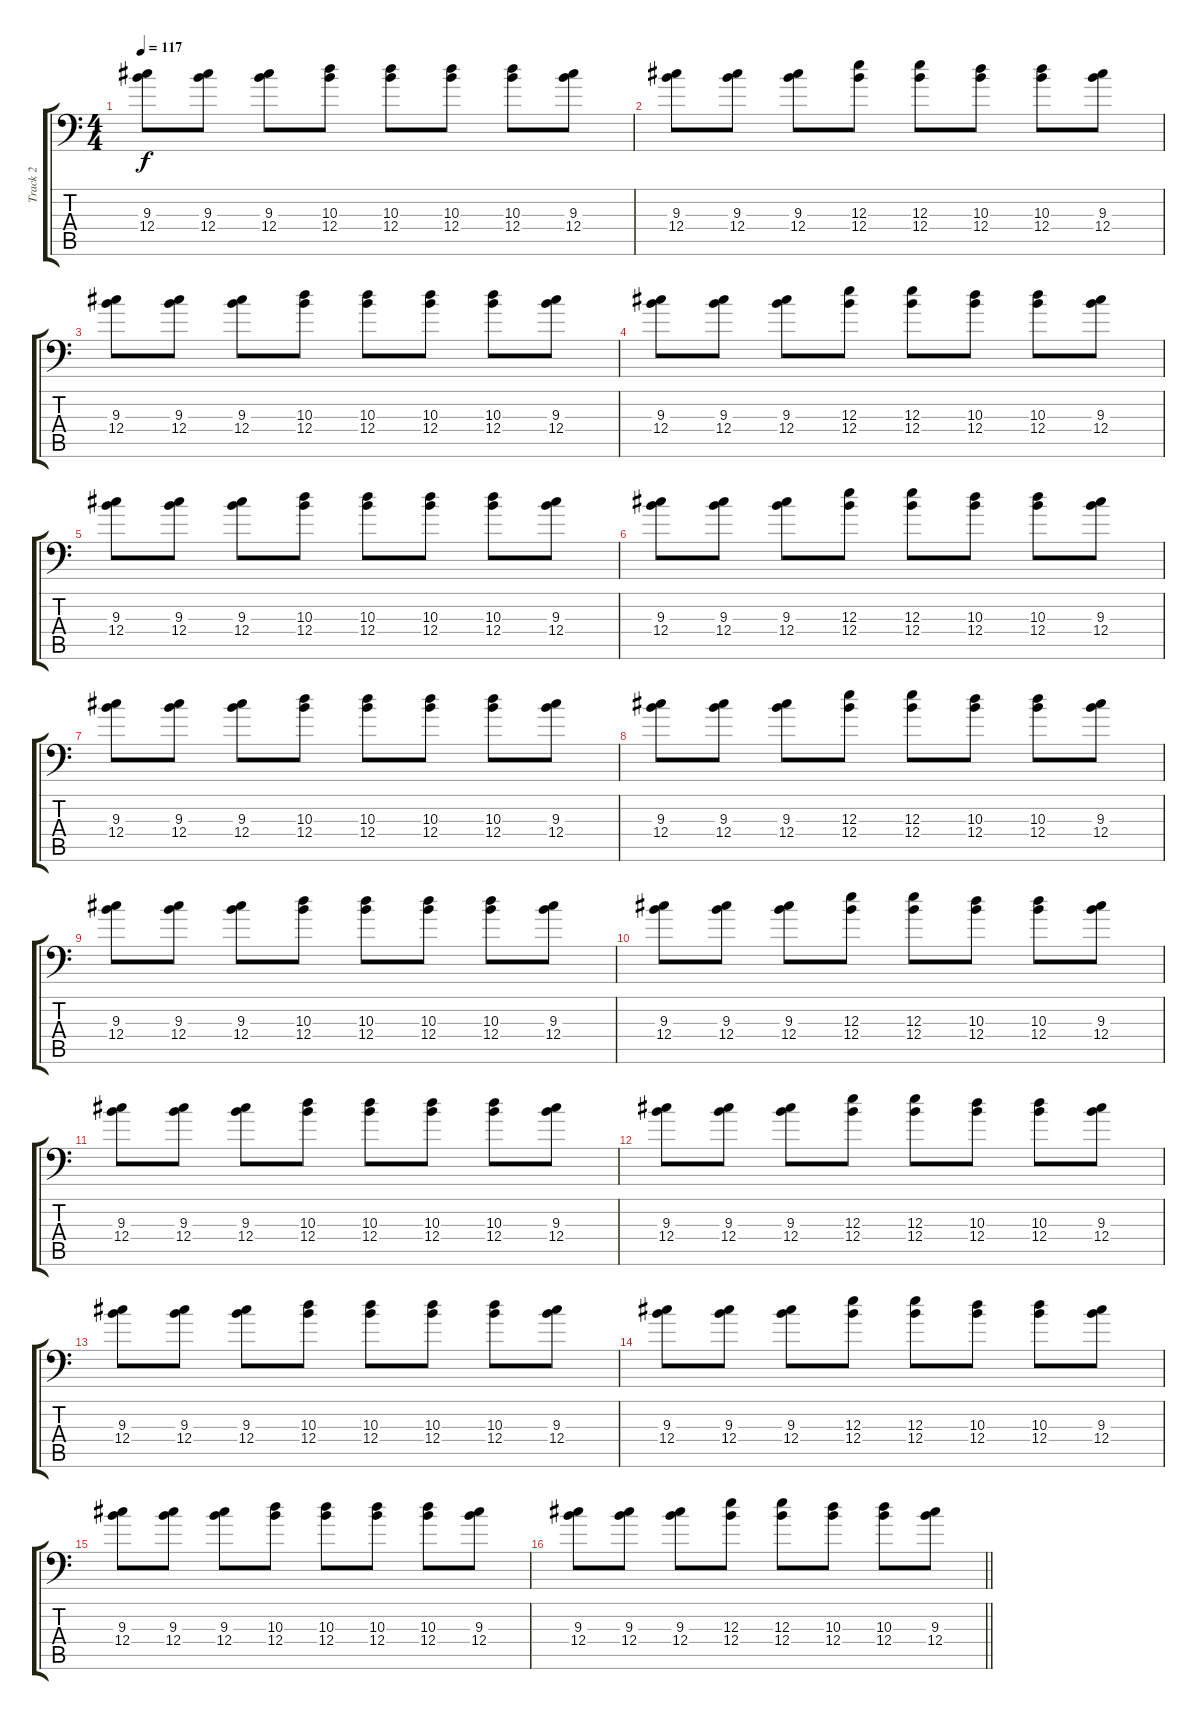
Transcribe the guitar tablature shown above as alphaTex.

\track ("Track 2" "Track 2") {instrument distortionguitar}
\staff {score tabs}
\tuning (Db4 Ab3 E3 B2 Gb2 Gb1) {hide}
\ts (4 4)
\section ("" "")
\tempo 117
\clef f4
\ks c
(9.3 12.4).8{dy f volume 10} (9.3 12.4).8 (9.3 12.4).8 (10.3 12.4).8 (10.3 12.4).8 (10.3 12.4).8 (10.3 12.4).8 (9.3 12.4).8 |
(9.3 12.4).8 (9.3 12.4).8 (9.3 12.4).8 (12.3 12.4).8 (12.3 12.4).8 (10.3 12.4).8 (10.3 12.4).8 (9.3 12.4).8 |
(9.3 12.4).8 (9.3 12.4).8 (9.3 12.4).8 (10.3 12.4).8 (10.3 12.4).8 (10.3 12.4).8 (10.3 12.4).8 (9.3 12.4).8 |
(9.3 12.4).8 (9.3 12.4).8 (9.3 12.4).8 (12.3 12.4).8 (12.3 12.4).8 (10.3 12.4).8 (10.3 12.4).8 (9.3 12.4).8 |
(9.3 12.4).8 (9.3 12.4).8 (9.3 12.4).8 (10.3 12.4).8 (10.3 12.4).8 (10.3 12.4).8 (10.3 12.4).8 (9.3 12.4).8 |
(9.3 12.4).8 (9.3 12.4).8 (9.3 12.4).8 (12.3 12.4).8 (12.3 12.4).8 (10.3 12.4).8 (10.3 12.4).8 (9.3 12.4).8 |
(9.3 12.4).8 (9.3 12.4).8 (9.3 12.4).8 (10.3 12.4).8 (10.3 12.4).8 (10.3 12.4).8 (10.3 12.4).8 (9.3 12.4).8 |
(9.3 12.4).8 (9.3 12.4).8 (9.3 12.4).8 (12.3 12.4).8 (12.3 12.4).8 (10.3 12.4).8 (10.3 12.4).8 (9.3 12.4).8 |
(9.3 12.4).8 (9.3 12.4).8 (9.3 12.4).8 (10.3 12.4).8 (10.3 12.4).8 (10.3 12.4).8 (10.3 12.4).8 (9.3 12.4).8 |
(9.3 12.4).8 (9.3 12.4).8 (9.3 12.4).8 (12.3 12.4).8 (12.3 12.4).8 (10.3 12.4).8 (10.3 12.4).8 (9.3 12.4).8 |
(9.3 12.4).8 (9.3 12.4).8 (9.3 12.4).8 (10.3 12.4).8 (10.3 12.4).8 (10.3 12.4).8 (10.3 12.4).8 (9.3 12.4).8 |
(9.3 12.4).8 (9.3 12.4).8 (9.3 12.4).8 (12.3 12.4).8 (12.3 12.4).8 (10.3 12.4).8 (10.3 12.4).8 (9.3 12.4).8 |
(9.3 12.4).8 (9.3 12.4).8 (9.3 12.4).8 (10.3 12.4).8 (10.3 12.4).8 (10.3 12.4).8 (10.3 12.4).8 (9.3 12.4).8 |
(9.3 12.4).8 (9.3 12.4).8 (9.3 12.4).8 (12.3 12.4).8 (12.3 12.4).8 (10.3 12.4).8 (10.3 12.4).8 (9.3 12.4).8 |
(9.3 12.4).8 (9.3 12.4).8 (9.3 12.4).8 (10.3 12.4).8 (10.3 12.4).8 (10.3 12.4).8 (10.3 12.4).8 (9.3 12.4).8 |
\barLineRight lightlight
(9.3 12.4).8 (9.3 12.4).8 (9.3 12.4).8 (12.3 12.4).8 (12.3 12.4).8 (10.3 12.4).8 (10.3 12.4).8 (9.3 12.4).8
